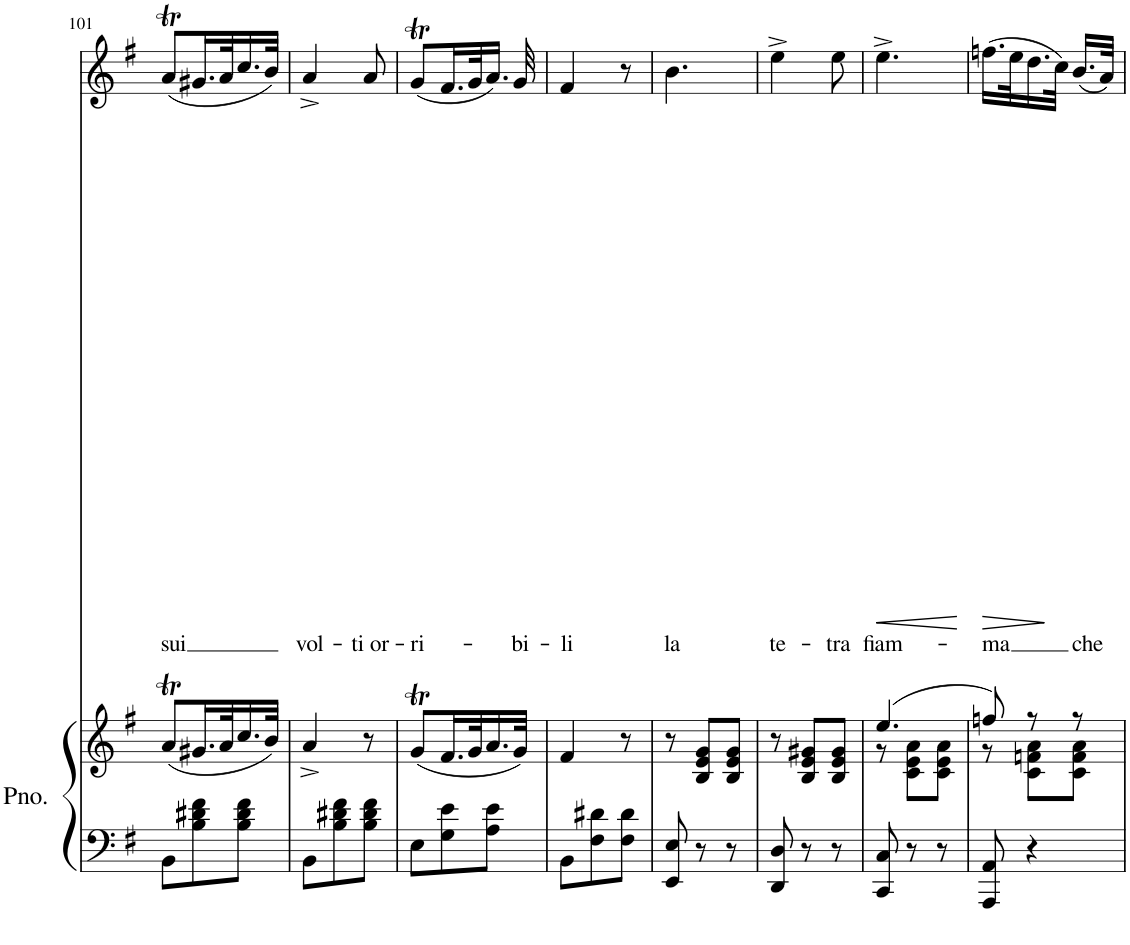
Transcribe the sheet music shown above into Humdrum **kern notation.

**kern	**kern	**kern	**text	**dynam
*part2	*part2	*part1	*part1	*part1
*staff3	*staff2	*staff1	*staff1	*staff1
*I"Piano	*	*I"Azucena	*	*
*I'Pno.	*	*	*	*
!!LO:PB:g=z
*clefF4	*clefG2	*clefG2	*	*
*k[f#]	*k[f#]	*k[f#]	*	*
*M3/8	*M3/8	*M3/8	*	*
=101	=101	=101	=101	=101
!	!	!	!LO:LY:b	!
8BB\L	(8aT/L	(8aT/L	-sui	.
8B\ 8d#X\ 8f#\	16.g#X/L	16.g#X/L	.	.
.	32a/K	32a/K	.	.
8B\ 8d#\ 8f#\J	16.cc/	16.cc/	.	.
.	32b/JJk)	32b/JJk)	.	.
=102	=102	=102	=102	=102
!	!	!	!LO:LY:b	!
8BB\L	4a^/	4a^/	vol-	.
8B\ 8d#X\ 8f#\	.	.	.	.
!	!	!	!LO:LY:b	!
8B\ 8d#\ 8f#\J	8r	8a/	-ti or-	.
=103	=103	=103	=103	=103
!	!	!	!LO:LY:b	!
8E\L	(8gT/L	(8gT/L	-ri-	.
8G\ 8e\	16.f#/L	16.f#/L	.	.
.	32g/K	32g/K	.	.
8A\ 8e\J	16.a/	16.a/JJ)	.	.
!	!	!	!LO:LY:b	!
.	32g/JJk)	32g/	-bi-	.
=104	=104	=104	=104	=104
!	!	!	!LO:LY:b	!
8BB\L	4f#/	4f#/	-li	.
8F#\ 8d#X\	.	.	.	.
8F#\ 8d#\J	8r	8r	.	.
=105	=105	=105	=105	=105
!	!	!	!LO:LY:b	!
8EE/ 8E/	8r	4.b\	la	.
8r	8B/ 8e/ 8g/L	.	.	.
8r	8B/ 8e/ 8g/J	.	.	.
=106	=106	=106	=106	=106
!	!	!	!LO:LY:b	!
8DD/ 8D/	8r	4ee^\	te-	.
8r	8B/ 8e/ 8g#X/L	.	.	.
!	!	!	!LO:LY:b	!
8r	8B/ 8e/ 8g#/J	8ee\	-tra	.
=107	=107	=107	=107	=107
*	*^	*	*	*
!	!	!	!	!LO:LY:b	!LO:HP:b
8CC/ 8C/	(4.ee/	8r	4.ee^\	fiam-	<
8r	.	8c\ 8e\ 8a\L	.	.	.
8r	.	8c\ 8e\ 8a\J	.	.	.
*	*v	*v	*	*	*
.	.	.	.	[
=108	=108	=108	=108	=108
*	*^	*	*	*
!	!	!	!	!LO:LY:b	!LO:HP:b
8AAA/ 8AA/	8ffn/)	8r	(16.ffn\LL	-ma	>
.	.	.	32ee\K	.	.
4r	8r	8c\ 8fn\ 8a\L	16.dd\	.	.
.	.	.	32cc\JJk)	.	]
!	!	!	!	!LO:LY:b	!
.	8r	8c\ 8f\ 8a\J	(16.b/LL	che	.
.	.	.	32a/JJk)	.	.
*	*v	*v	*	*	*
=	=	=	=	=
*-	*-	*-	*-	*-
